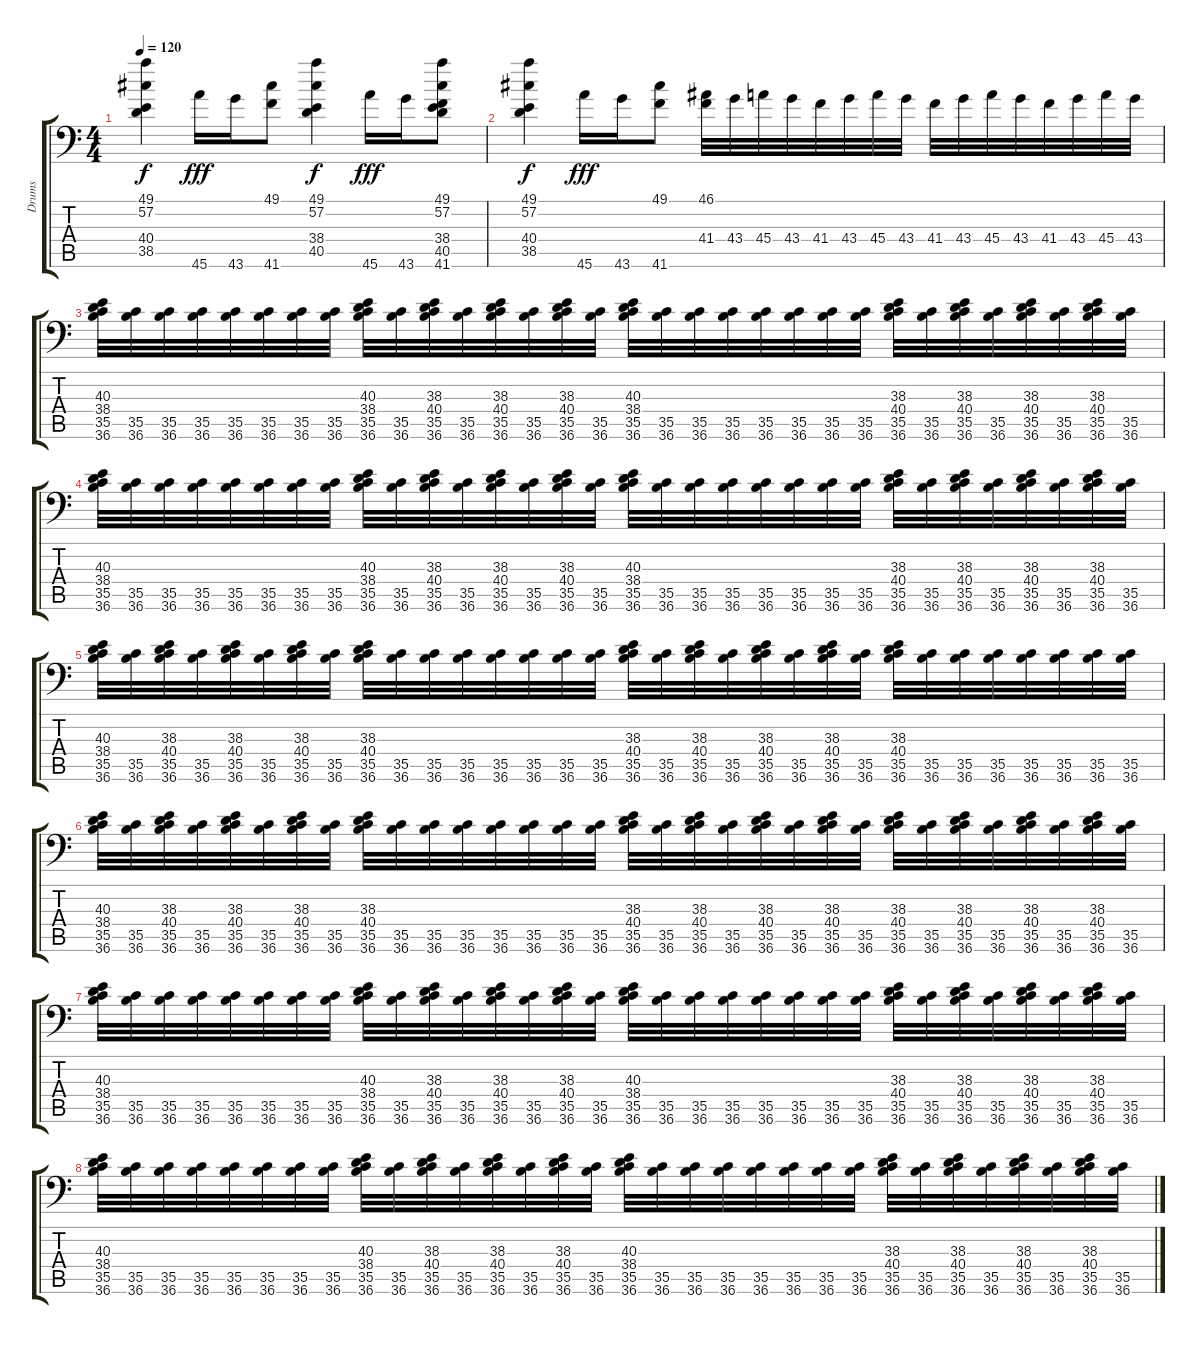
\track ("Drums" "Drums") {instrument acousticgrandpiano}
\staff {score tabs}
\tuning (C-1 C-1 C-1 C-1 C-1 C-1) {hide}
\ts (4 4)
\tempo 120
\clef f4
\ks c
(49.1 57.2 40.4 38.5).4{dy f} 45.6.16{dy fff} 43.6.16 (49.1 41.6).8 (49.1 57.2 38.4 40.5).4{dy f} 45.6.16{dy fff} 43.6.16 (49.1 57.2 38.4 40.5 41.6).8 |
(49.1 57.2 40.4 38.5).4{dy f} 45.6.16{dy fff} 43.6.16 (49.1 41.6).8 (46.1 41.4).32 43.4.32 45.4.32 43.4.32 41.4.32 43.4.32 45.4.32 43.4.32 41.4.32 43.4.32 45.4.32 43.4.32 41.4.32 43.4.32 45.4.32 43.4.32 |
(40.3 38.4 35.5 36.6).32 (35.5 36.6).32 (35.5 36.6).32 (35.5 36.6).32 (35.5 36.6).32 (35.5 36.6).32 (35.5 36.6).32 (35.5 36.6).32 (40.3 38.4 35.5 36.6).32 (35.5 36.6).32 (38.3 40.4 35.5 36.6).32 (35.5 36.6).32 (38.3 40.4 35.5 36.6).32 (35.5 36.6).32 (38.3 40.4 35.5 36.6).32 (35.5 36.6).32 (40.3 38.4 35.5 36.6).32 (35.5 36.6).32 (35.5 36.6).32 (35.5 36.6).32 (35.5 36.6).32 (35.5 36.6).32 (35.5 36.6).32 (35.5 36.6).32 (38.3 40.4 35.5 36.6).32 (35.5 36.6).32 (38.3 40.4 35.5 36.6).32 (35.5 36.6).32 (38.3 40.4 35.5 36.6).32 (35.5 36.6).32 (38.3 40.4 35.5 36.6).32 (35.5 36.6).32 |
(40.3 38.4 35.5 36.6).32 (35.5 36.6).32 (35.5 36.6).32 (35.5 36.6).32 (35.5 36.6).32 (35.5 36.6).32 (35.5 36.6).32 (35.5 36.6).32 (40.3 38.4 35.5 36.6).32 (35.5 36.6).32 (38.3 40.4 35.5 36.6).32 (35.5 36.6).32 (38.3 40.4 35.5 36.6).32 (35.5 36.6).32 (38.3 40.4 35.5 36.6).32 (35.5 36.6).32 (40.3 38.4 35.5 36.6).32 (35.5 36.6).32 (35.5 36.6).32 (35.5 36.6).32 (35.5 36.6).32 (35.5 36.6).32 (35.5 36.6).32 (35.5 36.6).32 (38.3 40.4 35.5 36.6).32 (35.5 36.6).32 (38.3 40.4 35.5 36.6).32 (35.5 36.6).32 (38.3 40.4 35.5 36.6).32 (35.5 36.6).32 (38.3 40.4 35.5 36.6).32 (35.5 36.6).32 |
(40.3 38.4 35.5 36.6).32 (35.5 36.6).32 (38.3 40.4 35.5 36.6).32 (35.5 36.6).32 (38.3 40.4 35.5 36.6).32 (35.5 36.6).32 (38.3 40.4 35.5 36.6).32 (35.5 36.6).32 (38.3 40.4 35.5 36.6).32 (35.5 36.6).32 (35.5 36.6).32 (35.5 36.6).32 (35.5 36.6).32 (35.5 36.6).32 (35.5 36.6).32 (35.5 36.6).32 (38.3 40.4 35.5 36.6).32 (35.5 36.6).32 (38.3 40.4 35.5 36.6).32 (35.5 36.6).32 (38.3 40.4 35.5 36.6).32 (35.5 36.6).32 (38.3 40.4 35.5 36.6).32 (35.5 36.6).32 (38.3 40.4 35.5 36.6).32 (35.5 36.6).32 (35.5 36.6).32 (35.5 36.6).32 (35.5 36.6).32 (35.5 36.6).32 (35.5 36.6).32 (35.5 36.6).32 |
(40.3 38.4 35.5 36.6).32 (35.5 36.6).32 (38.3 40.4 35.5 36.6).32 (35.5 36.6).32 (38.3 40.4 35.5 36.6).32 (35.5 36.6).32 (38.3 40.4 35.5 36.6).32 (35.5 36.6).32 (38.3 40.4 35.5 36.6).32 (35.5 36.6).32 (35.5 36.6).32 (35.5 36.6).32 (35.5 36.6).32 (35.5 36.6).32 (35.5 36.6).32 (35.5 36.6).32 (38.3 40.4 35.5 36.6).32 (35.5 36.6).32 (38.3 40.4 35.5 36.6).32 (35.5 36.6).32 (38.3 40.4 35.5 36.6).32 (35.5 36.6).32 (38.3 40.4 35.5 36.6).32 (35.5 36.6).32 (38.3 40.4 35.5 36.6).32 (35.5 36.6).32 (38.3 40.4 35.5 36.6).32 (35.5 36.6).32 (38.3 40.4 35.5 36.6).32 (35.5 36.6).32 (38.3 40.4 35.5 36.6).32 (35.5 36.6).32 |
(40.3 38.4 35.5 36.6).32 (35.5 36.6).32 (35.5 36.6).32 (35.5 36.6).32 (35.5 36.6).32 (35.5 36.6).32 (35.5 36.6).32 (35.5 36.6).32 (40.3 38.4 35.5 36.6).32 (35.5 36.6).32 (38.3 40.4 35.5 36.6).32 (35.5 36.6).32 (38.3 40.4 35.5 36.6).32 (35.5 36.6).32 (38.3 40.4 35.5 36.6).32 (35.5 36.6).32 (40.3 38.4 35.5 36.6).32 (35.5 36.6).32 (35.5 36.6).32 (35.5 36.6).32 (35.5 36.6).32 (35.5 36.6).32 (35.5 36.6).32 (35.5 36.6).32 (38.3 40.4 35.5 36.6).32 (35.5 36.6).32 (38.3 40.4 35.5 36.6).32 (35.5 36.6).32 (38.3 40.4 35.5 36.6).32 (35.5 36.6).32 (38.3 40.4 35.5 36.6).32 (35.5 36.6).32 |
(40.3 38.4 35.5 36.6).32 (35.5 36.6).32 (35.5 36.6).32 (35.5 36.6).32 (35.5 36.6).32 (35.5 36.6).32 (35.5 36.6).32 (35.5 36.6).32 (40.3 38.4 35.5 36.6).32 (35.5 36.6).32 (38.3 40.4 35.5 36.6).32 (35.5 36.6).32 (38.3 40.4 35.5 36.6).32 (35.5 36.6).32 (38.3 40.4 35.5 36.6).32 (35.5 36.6).32 (40.3 38.4 35.5 36.6).32 (35.5 36.6).32 (35.5 36.6).32 (35.5 36.6).32 (35.5 36.6).32 (35.5 36.6).32 (35.5 36.6).32 (35.5 36.6).32 (38.3 40.4 35.5 36.6).32 (35.5 36.6).32 (38.3 40.4 35.5 36.6).32 (35.5 36.6).32 (38.3 40.4 35.5 36.6).32 (35.5 36.6).32 (38.3 40.4 35.5 36.6).32 (35.5 36.6).32
